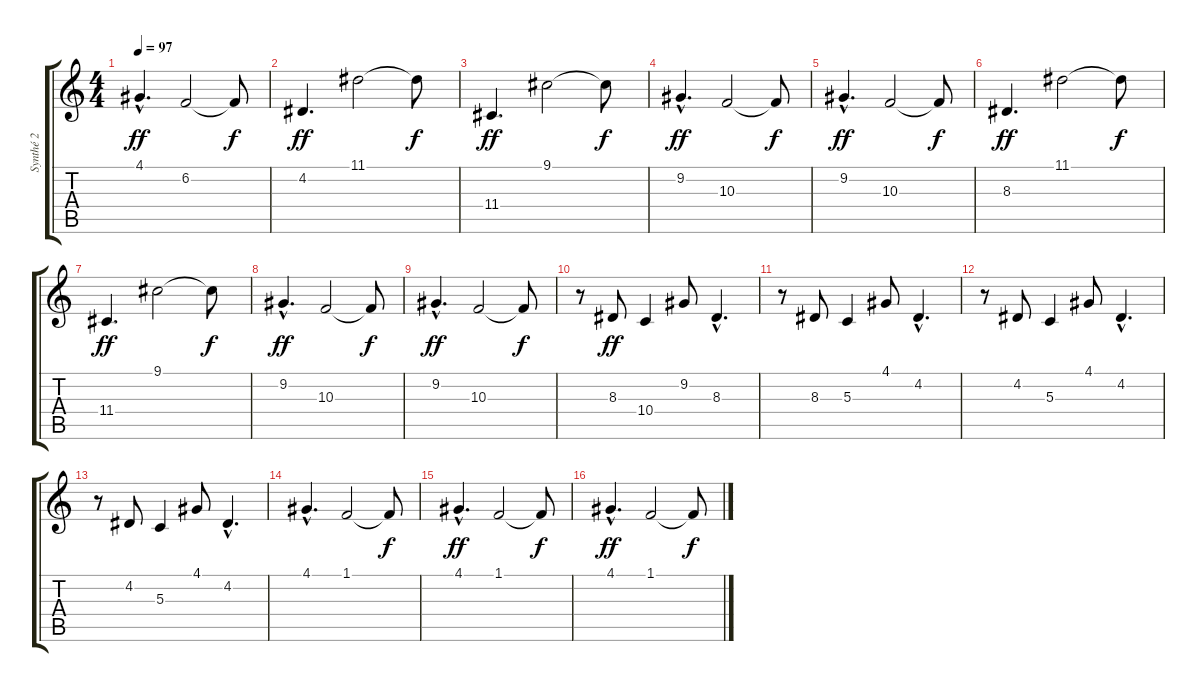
\track ("Synthé 2" "Synthé 2") {instrument pad6metallic}
\staff {score tabs}
\tuning (E4 B3 G3 D3 A2 E2) {hide}
\ts (4 4)
\tempo 97
\clef g2
\ks c
4.1{hac}.4{d dy ff} 6.2.2 6.2{t}.8{dy f} |
4.2.4{d dy ff} 11.1.2 11.1{t}.8{dy f} |
11.4.4{d dy ff} 9.1.2 9.1{t}.8{dy f} |
9.2{hac}.4{d dy ff} 10.3.2 10.3{t}.8{dy f} |
9.2{hac}.4{d dy ff} 10.3.2 10.3{t}.8{dy f} |
8.3.4{d dy ff} 11.1.2 11.1{t}.8{dy f} |
11.4.4{d dy ff} 9.1.2 9.1{t}.8{dy f} |
9.2{hac}.4{d dy ff} 10.3.2 10.3{t}.8{dy f} |
9.2{hac}.4{d dy ff} 10.3.2 10.3{t}.8{dy f} |
r.8 8.3.8{dy ff} 10.4.4 9.2.8 8.3{hac}.4{d} |
r.8 8.3.8 5.3.4 4.1.8 4.2{hac}.4{d} |
r.8 4.2.8 5.3.4 4.1.8 4.2{hac}.4{d} |
r.8 4.2.8 5.3.4 4.1.8 4.2{hac}.4{d} |
4.1{hac}.4{d} 1.1.2 1.1{t}.8{dy f} |
4.1{hac}.4{d dy ff} 1.1.2 1.1{t}.8{dy f} |
4.1{hac}.4{d dy ff} 1.1.2 1.1{t}.8{dy f}
